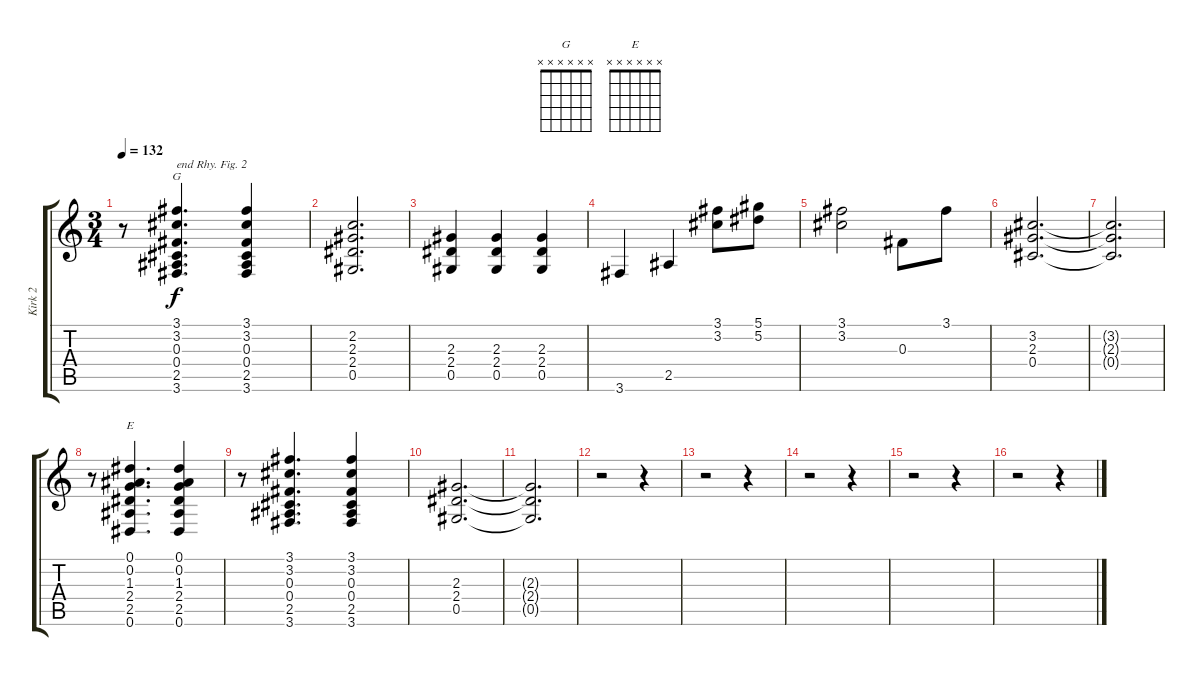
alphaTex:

\track ("Kirk 2" "Kirk 2") {instrument distortionguitar}
\staff {score tabs}
\tuning (Eb4 Bb3 Gb3 Db3 Ab2 Eb2) {hide}
\chord ("G" x x x x x x)
\chord ("E" x x x x x x)
\ts (3 4)
\tempo 132
\clef g2
\ks c
r.8{dy f} (3.1 3.2 0.3 0.4 2.5 3.6).4{d ch "G" txt "end Rhy. Fig. 2"} (3.1 3.2 0.3 0.4 2.5 3.6).4 |
(2.2 2.3 2.4 0.5).2{d} |
(2.3 2.4 0.5).4 (2.3 2.4 0.5).4 (2.3 2.4 0.5).4 |
3.6.4 2.5.4 (3.1 3.2).8 (5.1 5.2).8 |
(3.1 3.2).2 0.3.8 3.1.8 |
(3.2 2.3 0.4).2{d} |
(3.2{t} 2.3{t} 0.4{t}).2{d} |
r.8 (0.1 0.2 1.3 2.4 2.5 0.6).4{d ch "E"} (0.1 0.2 1.3 2.4 2.5 0.6).4 |
r.8 (3.1 3.2 0.3 0.4 2.5 3.6).4{d} (3.1 3.2 0.3 0.4 2.5 3.6).4 |
(2.3 2.4 0.5).2{d} |
(2.3{t} 2.4{t} 0.5{t}).2{d} |
r.2 r.4 |
r.2 r.4 |
r.2 r.4 |
r.2 r.4 |
r.2 r.4
